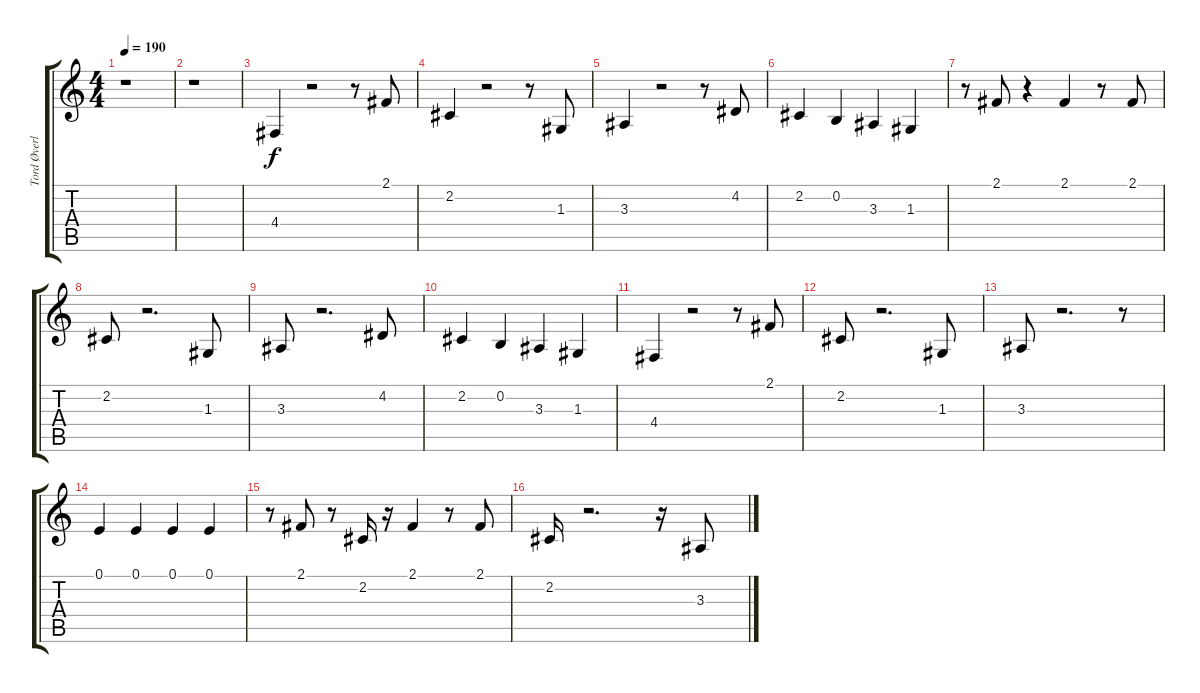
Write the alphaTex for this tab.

\track ("Tord Øverland-Knudsen (Middle Vocals)" "Tord Øverl") {instrument electricpiano1}
\staff {score tabs}
\tuning (E4 B3 G3 D3 A2 E2) {hide}
\ts (4 4)
\tempo 190
\clef g2
\ks c
r.1{dy f} |
r.1 |
4.4.4 r.2 r.8 2.1.8 |
2.2.4 r.2 r.8 1.3.8 |
3.3.4 r.2 r.8 4.2.8 |
2.2.4 0.2.4 3.3.4 1.3.4 |
r.8 2.1.8 r.4 2.1.4 r.8 2.1.8 |
2.2.8 r.2{d} 1.3.8 |
3.3.8 r.2{d} 4.2.8 |
2.2.4 0.2.4 3.3.4 1.3.4 |
4.4.4 r.2 r.8 2.1.8 |
2.2.8 r.2{d} 1.3.8 |
3.3.8 r.2{d} r.8 |
0.1.4 0.1.4 0.1.4 0.1.4 |
r.8 2.1.8 r.8 2.2.16 r.16 2.1.4 r.8 2.1.8 |
2.2.16 r.2{d} r.16 3.3.8
